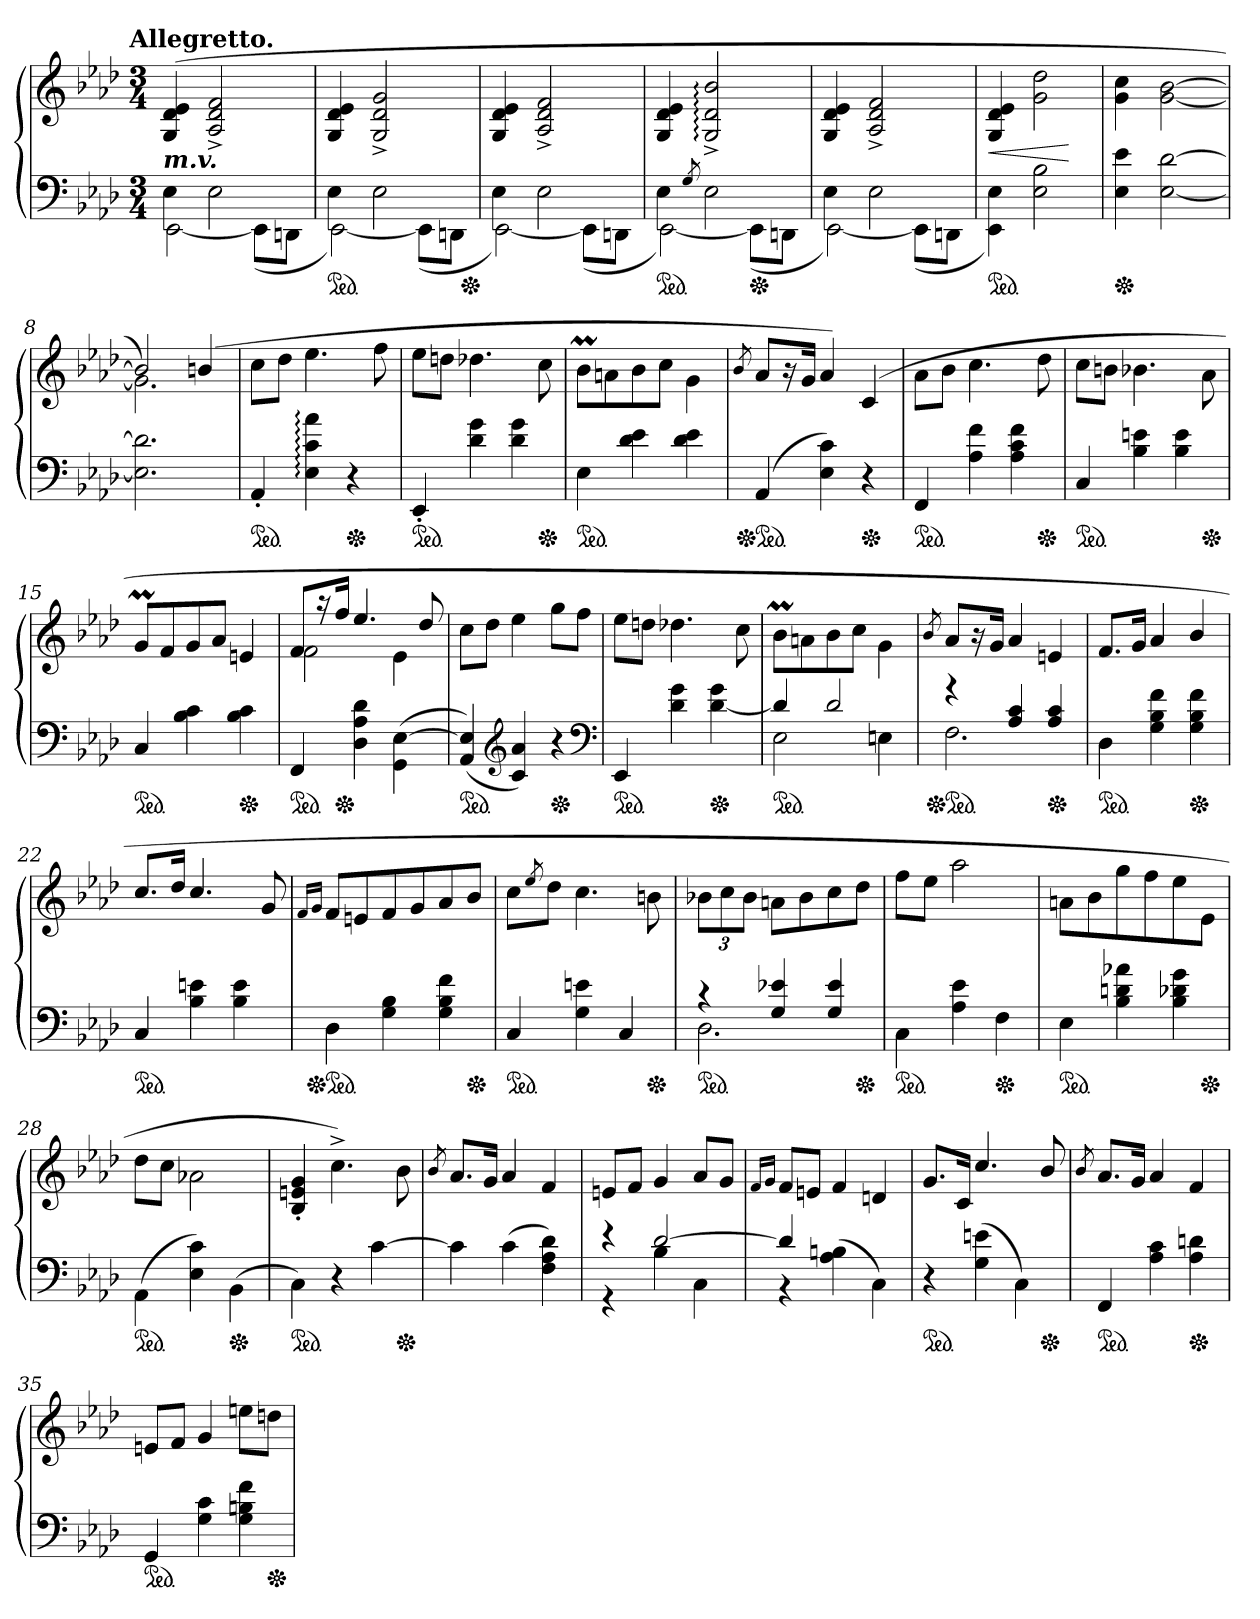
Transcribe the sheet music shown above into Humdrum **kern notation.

**kern	**kern	**dynam
*part1	*part1	*part1
*staff2	*staff1	*staff1/2
*clefF4	*clefG2	*
*k[b-e-a-d-]	*k[b-e-a-d-]	*
*A-:	*A-:	*
!!LO:TX:omd:t=Allegretto.
*M3/4	*M3/4	*
=1	=1	=1
*^	*	*
!LO:TX:a:Bi:t=m.v.	!	!	!
4E-\	[2EE-\	(>4G/ 4d-/ 4e-/	.
2E-\	.	2A-^/ 2d-^/ 2f^/	.
.	(<8EE-L]	.	.
.	8DDnJ	.	.
=2	=2	=2	=2
*ped	*	*	*
4E-\	[2EE-)	4G/ 4d-/ 4e-/	.
2E-\	.	2G^/ 2d-^/ 2g^/	.
.	(<8EE-L]	.	.
.	8DDnJ	.	.
*Xped	*	*	*
=3	=3	=3	=3
4E-\	[2EE-)	4G/ 4d-/ 4e-/	.
2E-\	.	2A-^/ 2d-^/ 2f^/	.
.	(<8EE-L]	.	.
.	8DDnJ	.	.
=4	=4	=4	=4
*ped	*	*	*
4E-\	[2EE-)	4G/ 4d-/ 4e-/	.
8qG	.	.	.
2E-:\	.	2G:^/ 2d-:^/ 2b-:^/	.
*Xped	*	*	*
.	(<8EE-L]	.	.
.	8DDnJ	.	.
=5	=5	=5	=5
4E-\	[2EE-)	4G/ 4d-/ 4e-/	.
2E-\	.	2A-^/ 2d-^/ 2f^/	.
.	(<8EE-L]	.	.
.	8DDnJ	.	.
*v	*v	*	*
=6	=6	=6
*ped	*	*
4EE-\ 4E-\)	4G/ 4d-/ 4e-/	<
2E- 2B-	2g 2dd-	.
.	.	[
=7	=7	=7
*Xped	*	*
4E- 4e-	4g\ 4cc\	.
[2E- [2d-	[2g\ [2b-\	.
=8	=8	=8
*	*^	*
2.E-] 2.d-]	2b-/]	2.g])	.
.	(>4bn	.	.
*	*v	*v	*
=9	=9	=9
*ped	*	*
4AA-'<	8ccL	.
.	8dd-J	.
4E-: 4c: 4a-:	4.ee-	.
*Xped	*	*
4r	.	.
.	8ff	.
=10	=10	=10
*ped	*	*
4EE-'<	8ee-L	.
.	8ddnJ	.
4d- 4g	4.dd-X	.
4d- 4g	.	.
*Xped	*	*
.	8cc	.
=11	=11	=11
*ped	*	*
4E-	8b-ML	.
.	8an	.
4d- 4e-	8b-	.
.	8ccJ	.
4d- 4e-	4g\	.
=12	=12	=12
.	8qb-/	.
*Xped	*	*
*ped	*	*
(>4AA-	8a-L	.
.	16r	.
.	16gJk	.
4E- 4c)	4a-)	.
*Xped	*	*
4r	(>4c	.
=13	=13	=13
*ped	*	*
4FF	8a-\L	.
.	8b-J	.
4A- 4f	4.cc	.
4A- 4c 4f	.	.
*Xped	*	*
.	8dd-	.
=14	=14	=14
*ped	*	*
4C	8ccL	.
.	8bnJ	.
4B- 4en	4.b-X	.
4B- 4e	.	.
*Xped	*	*
.	8a-\	.
=15	=15	=15
*ped	*	*
4C	8gmL	.
.	8f	.
4B- 4c	8g	.
.	8a-J	.
*Xped	*	*
4B- 4c	4en	.
=16	=16	=16
!	!LO:N:vis=2	!
*	*^	*
*ped	*	*	*
4FF	8f	2f	.
.	16r	.	.
*Xped	*	*	*
.	16ffJJ	.	.
4D- 4A- 4d-	4.ee-	.	.
(<4GG\ [4E-\	.	4e-	.
.	8dd-	.	.
*	*v	*v	*
=17	=17	=17
*ped	*	*
(>4AA- 4E-])	8ccL	.
.	8dd-J	.
*clefG2	*	*
4c 4a-)	4ee-	.
*Xped	*	*
4r	8ggL	.
.	8ffJ	.
*clefF4	*	*
=18	=18	=18
*ped	*	*
4EE-	8ee-L	.
.	8ddnJ	.
4d- 4g	4.dd-X	.
*Xped	*	*
[4d- 4g	.	.
.	8cc	.
=19	=19	=19
*^	*	*
*ped	*	*	*
4d-]	2E-	8b-ML	.
.	.	8an	.
2d-	.	8b-	.
.	.	8ccJ	.
.	4En	4g\	.
=20	=20	=20	=20
.	.	8qb-/	.
*Xped	*	*	*
*ped	*	*	*
4rg	2.F	8a-L	.
.	.	16r	.
.	.	16gJk	.
4A- 4c	.	4a-	.
*Xped	*	*	*
4A- 4c	.	4en	.
*v	*v	*	*
=21	=21	=21
*ped	*	*
4D-	8.fL	.
.	16gJk	.
4G 4B- 4f	4a-	.
*Xped	*	*
4G 4B- 4f	4b-/	.
=22	=22	=22
*ped	*	*
4C	8.cc/L	.
.	16dd-Jk	.
4B- 4en	4.cc/	.
4B- 4e	.	.
.	8g	.
=23	=23	=23
.	16qqf/LL	.
.	16qqg/JJ	.
*Xped	*	*
*ped	*	*
4D-	8fL	.
.	8en	.
4G 4B-	8f	.
.	8g	.
4G 4B- 4f	8a-	.
*Xped	*	*
.	8b-J	.
=24	=24	=24
*ped	*	*
4C	8ccL	.
.	8qee-/	.
.	8dd-J	.
4G 4en	4.cc	.
4C	.	.
*Xped	*	*
.	8bn	.
=25	=25	=25
*^	*	*
*ped	*	*	*
4rc	2.D-	12b-XL	.
.	.	12cc	.
.	.	12b-J	.
4G 4e-X	.	8anL	.
.	.	8b-	.
4G 4e-	.	8cc	.
*Xped	*	*	*
.	.	8dd-J	.
*v	*v	*	*
=26	=26	=26
*ped	*	*
4C\	8ffL	.
.	8ee-J	.
4A- 4e-	2aa-	.
*Xped	*	*
4F	.	.
=27	=27	=27
*ped	*	*
4E-	8anL	.
.	8b-	.
4B- 4dn 4a-X	8gg	.
.	8ff	.
4B- 4d-X 4g	8ee-	.
*Xped	*	*
.	8e-J	.
=28	=28	=28
*ped	*	*
(>4AA-\	8dd-L	.
.	8ccJ	.
4E- 4c)	2a-X\	.
*Xped	*	*
(>4BB-\	.	.
=29	=29	=29
*ped	*	*
4C\)	4B-'> 4en'> 4g'>	.
4r	4.cc^<)	.
[4c	.	.
*Xped	*	*
.	8b-	.
=30	=30	=30
.	8qb-/	.
4c]	8.a-L	.
.	16gJk	.
(>4c	4a-	.
4F 4A- 4d-)	4f	.
=31	=31	=31
*^	*	*
4r	4r	8enL	.
.	.	8fJ	.
[2d-	4B-	4g	.
.	4C	8a-L	.
.	.	8gJ	.
=32	=32	=32	=32
.	.	16qqf/LL	.
.	.	16qqg/JJ	.
4d-]	4r	8fL	.
.	.	8enJ	.
2ryy	(>4A- 4Bn	4f	.
.	4C\)	4dn	.
*v	*v	*	*
=33	=33	=33
*ped	*	*
4r	8.gL	.
.	16cJk	.
(>4G 4en	4.cc/	.
4C\)	.	.
*Xped	*	*
.	8b-/	.
=34	=34	=34
.	8qb-/	.
*ped	*	*
4FF	8.a-L	.
.	16gJk	.
4A- 4c	4a-	.
*Xped	*	*
4A- 4dn	4f	.
=35	=35	=35
*ped	*	*
4GG	8enL	.
.	8fJ	.
4G 4c	4g	.
4G 4Bn 4f	8eenL	.
*Xped	*	*
.	8ddnJ	.
=	=	=
*-	*-	*-
